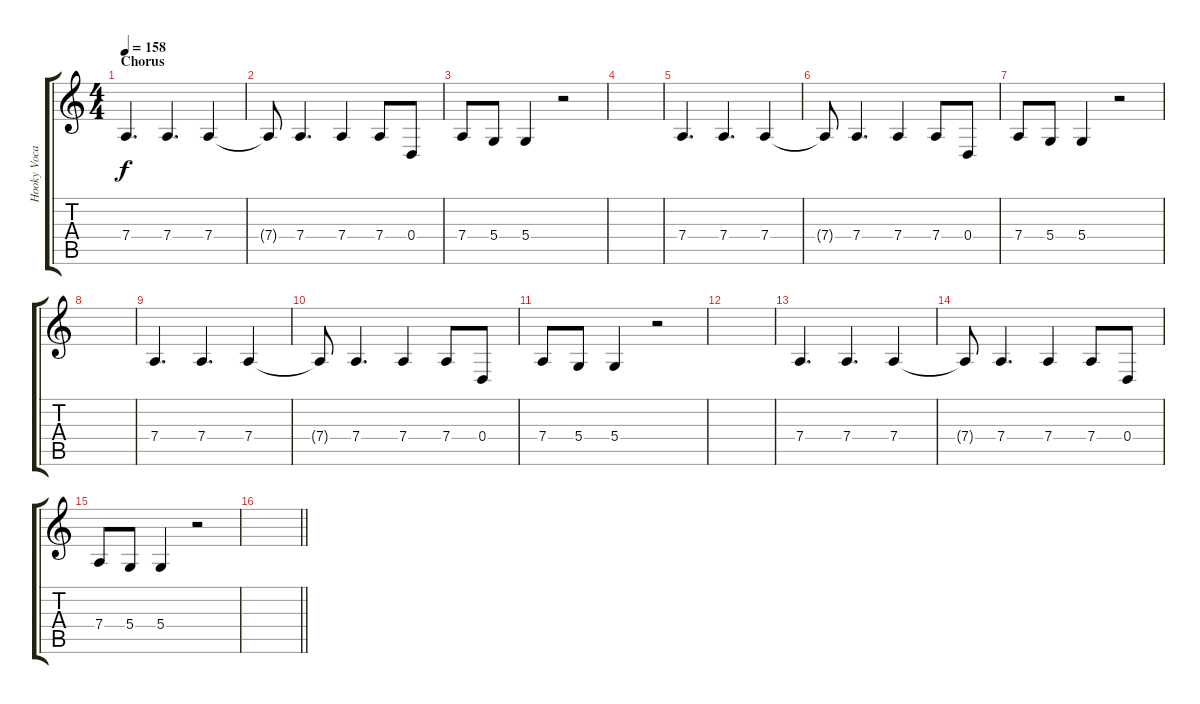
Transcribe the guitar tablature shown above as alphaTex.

\track ("Hooky Vocals" "Hooky Voca") {instrument lead1square}
\staff {score tabs}
\tuning (E4 B3 G3 D3 A2 E2) {hide}
\ts (4 4)
\section ("" "Chorus")
\tempo 158
\clef g2
\ks c
7.4.4{d dy f} 7.4.4{d} 7.4.4 |
7.4{t}.8 7.4.4{d} 7.4.4 7.4.8 0.4.8 |
7.4.8 5.4.8 5.4.4 r.2 |
|
7.4.4{d} 7.4.4{d} 7.4.4 |
7.4{t}.8 7.4.4{d} 7.4.4 7.4.8 0.4.8 |
7.4.8 5.4.8 5.4.4 r.2 |
|
7.4.4{d} 7.4.4{d} 7.4.4 |
7.4{t}.8 7.4.4{d} 7.4.4 7.4.8 0.4.8 |
7.4.8 5.4.8 5.4.4 r.2 |
|
7.4.4{d} 7.4.4{d} 7.4.4 |
7.4{t}.8 7.4.4{d} 7.4.4 7.4.8 0.4.8 |
7.4.8 5.4.8 5.4.4 r.2 |
\barLineRight lightlight
